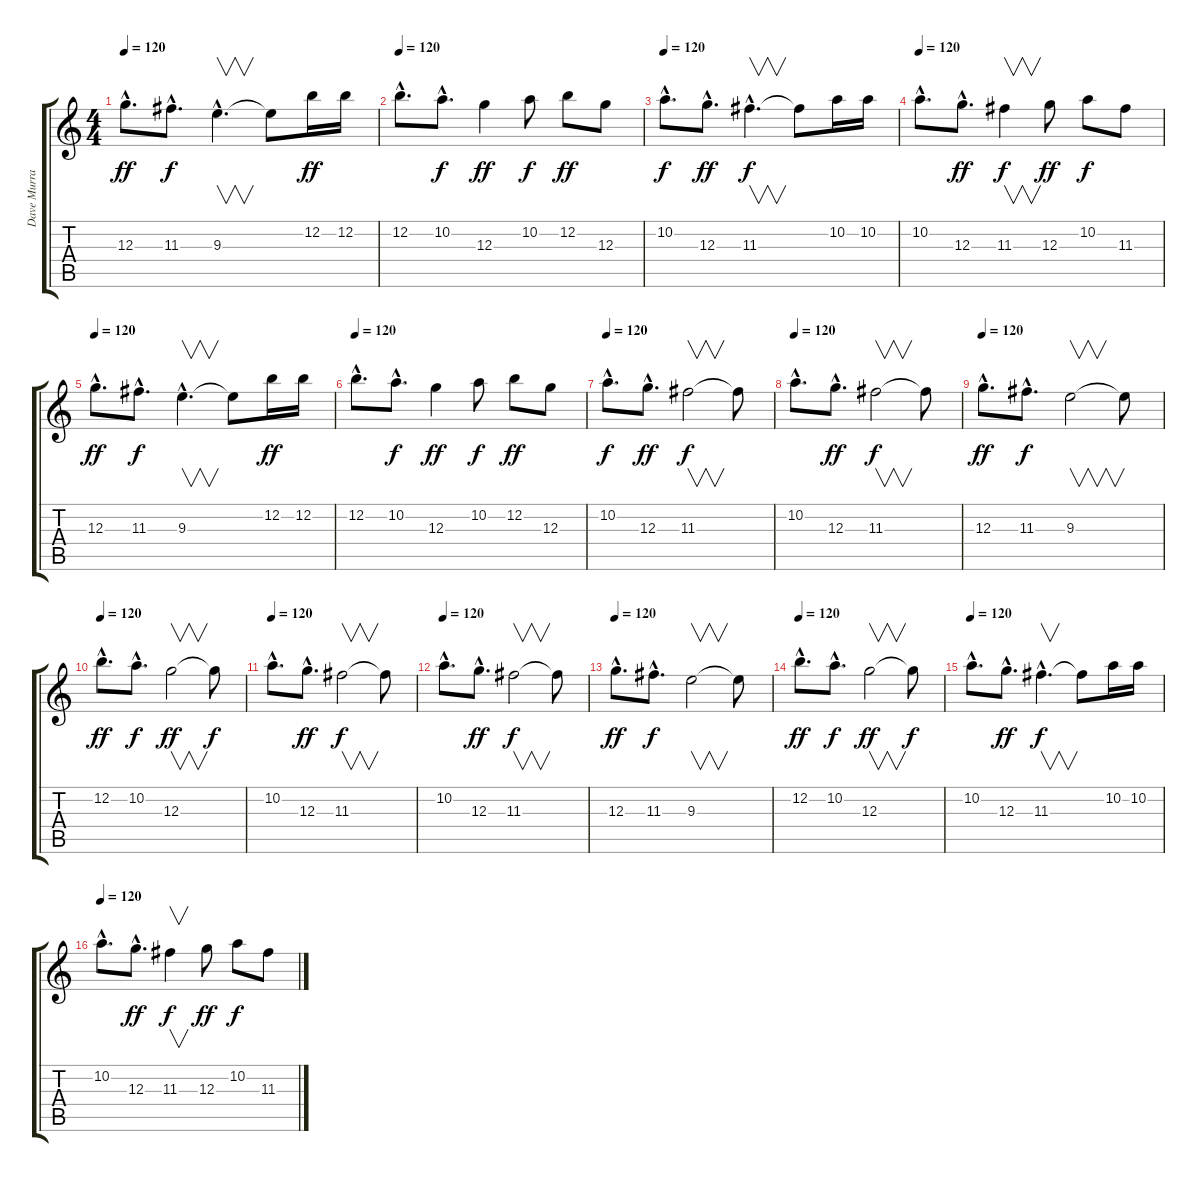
\track ("Dave Murray" "Dave Murra") {instrument overdrivenguitar}
\staff {score tabs}
\tuning (E4 B3 G3 D3 A2 E2) {hide}
\ts (4 4)
\tempo 120
\clef g2
\ks c
12.3{hac}.8{d dy ff} 11.3{hac}.8{d dy f} 9.3{hac}.4{v d} 9.3{t}.8 12.2.16{dy ff} 12.2.16 |
\tempo 120
12.2{hac}.8{d} 10.2{hac}.8{d dy f} 12.3.4{dy ff} 10.2.8{dy f} 12.2.8{dy ff} 12.3.8 |
\tempo 120
10.2{hac}.8{d dy f} 12.3{hac}.8{d dy ff} 11.3{hac}.4{v d dy f} 11.3{t}.8 10.2.16 10.2.16 |
\tempo 120
10.2{hac}.8{d} 12.3{hac}.8{d dy ff} 11.3.4{v dy f} 12.3.8{dy ff} 10.2.8{dy f} 11.3.8 |
\tempo 120
12.3{hac}.8{d dy ff} 11.3{hac}.8{d dy f} 9.3{hac}.4{v d} 9.3{t}.8 12.2.16{dy ff} 12.2.16 |
\tempo 120
12.2{hac}.8{d} 10.2{hac}.8{d dy f} 12.3.4{dy ff} 10.2.8{dy f} 12.2.8{dy ff} 12.3.8 |
\tempo 120
10.2{hac}.8{d dy f} 12.3{hac}.8{d dy ff} 11.3.2{v dy f} 11.3{t}.8 |
\tempo 120
10.2{hac}.8{d} 12.3{hac}.8{d dy ff} 11.3.2{v dy f} 11.3{t}.8 |
\tempo 120
12.3{hac}.8{d dy ff} 11.3{hac}.8{d dy f} 9.3.2{v} 9.3{t}.8 |
\tempo 120
12.2{hac}.8{d dy ff} 10.2{hac}.8{d dy f} 12.3.2{v dy ff} 12.3{t}.8{dy f} |
\tempo 120
10.2{hac}.8{d} 12.3{hac}.8{d dy ff} 11.3.2{v dy f} 11.3{t}.8 |
\tempo 120
10.2{hac}.8{d} 12.3{hac}.8{d dy ff} 11.3.2{v dy f} 11.3{t}.8 |
\tempo 120
12.3{hac}.8{d dy ff} 11.3{hac}.8{d dy f} 9.3.2{v} 9.3{t}.8 |
\tempo 120
12.2{hac}.8{d dy ff} 10.2{hac}.8{d dy f} 12.3.2{v dy ff} 12.3{t}.8{dy f} |
\tempo 120
10.2{hac}.8{d} 12.3{hac}.8{d dy ff} 11.3{hac}.4{v d dy f} 11.3{t}.8 10.2.16 10.2.16 |
\tempo 120
10.2{hac}.8{d} 12.3{hac}.8{d dy ff} 11.3.4{v dy f} 12.3.8{dy ff} 10.2.8{dy f} 11.3.8
